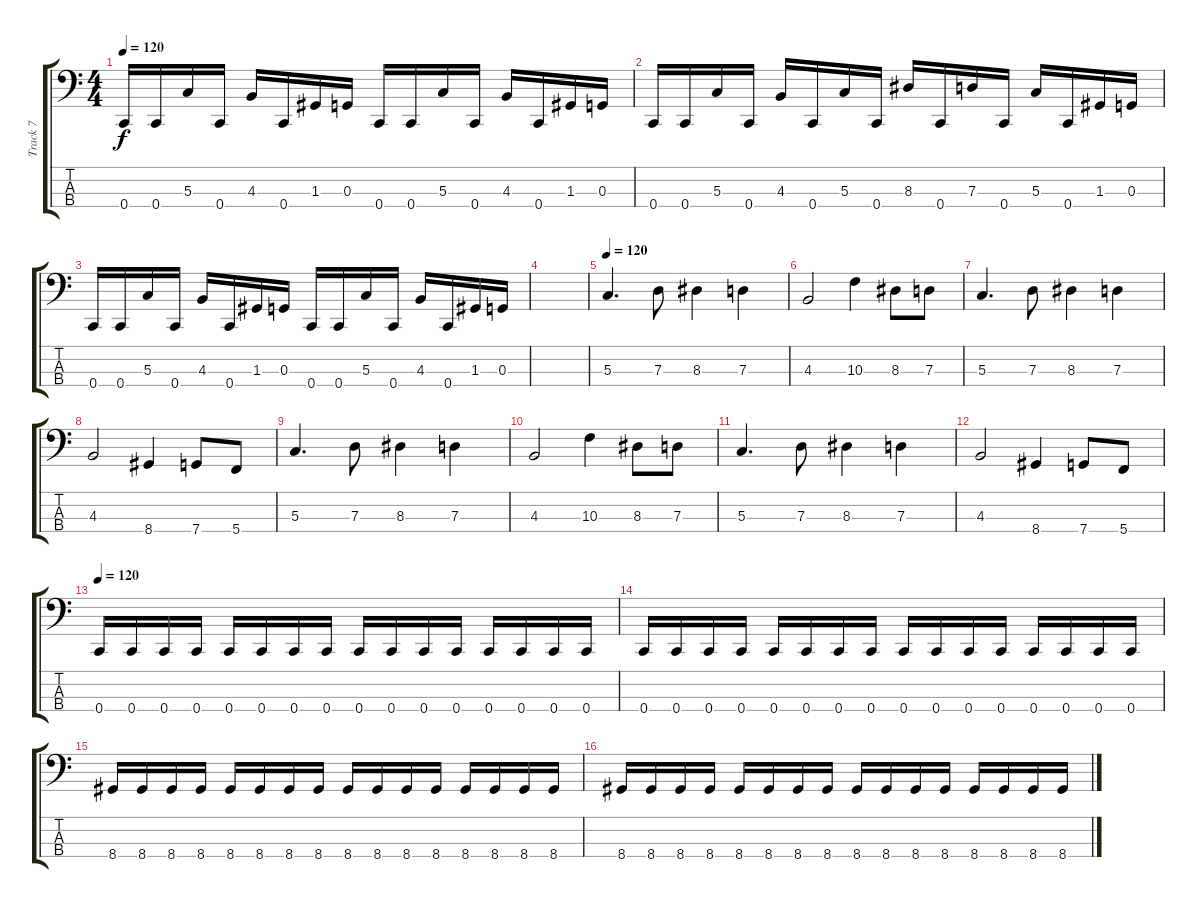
\track ("Track 7" "Track 7") {instrument electricbassfinger}
\staff {score tabs}
\tuning (F2 C2 G1 C1) {hide}
\ts (4 4)
\tempo 120
\clef f4
\ks c
0.4.16{dy f} 0.4.16 5.3.16 0.4.16 4.3.16 0.4.16 1.3.16 0.3.16 0.4.16 0.4.16 5.3.16 0.4.16 4.3.16 0.4.16 1.3.16 0.3.16 |
0.4.16 0.4.16 5.3.16 0.4.16 4.3.16 0.4.16 5.3.16 0.4.16 8.3.16 0.4.16 7.3.16 0.4.16 5.3.16 0.4.16 1.3.16 0.3.16 |
0.4.16 0.4.16 5.3.16 0.4.16 4.3.16 0.4.16 1.3.16 0.3.16 0.4.16 0.4.16 5.3.16 0.4.16 4.3.16 0.4.16 1.3.16 0.3.16 |
|
\tempo 120
5.3.4{d} 7.3.8 8.3.4 7.3.4 |
4.3.2 10.3.4 8.3.8 7.3.8 |
5.3.4{d} 7.3.8 8.3.4 7.3.4 |
4.3.2 8.4.4 7.4.8 5.4.8 |
5.3.4{d} 7.3.8 8.3.4 7.3.4 |
4.3.2 10.3.4 8.3.8 7.3.8 |
5.3.4{d} 7.3.8 8.3.4 7.3.4 |
4.3.2 8.4.4 7.4.8 5.4.8 |
\tempo 120
0.4.16 0.4.16 0.4.16 0.4.16 0.4.16 0.4.16 0.4.16 0.4.16 0.4.16 0.4.16 0.4.16 0.4.16 0.4.16 0.4.16 0.4.16 0.4.16 |
0.4.16 0.4.16 0.4.16 0.4.16 0.4.16 0.4.16 0.4.16 0.4.16 0.4.16 0.4.16 0.4.16 0.4.16 0.4.16 0.4.16 0.4.16 0.4.16 |
8.4.16 8.4.16 8.4.16 8.4.16 8.4.16 8.4.16 8.4.16 8.4.16 8.4.16 8.4.16 8.4.16 8.4.16 8.4.16 8.4.16 8.4.16 8.4.16 |
8.4.16 8.4.16 8.4.16 8.4.16 8.4.16 8.4.16 8.4.16 8.4.16 8.4.16 8.4.16 8.4.16 8.4.16 8.4.16 8.4.16 8.4.16 8.4.16
